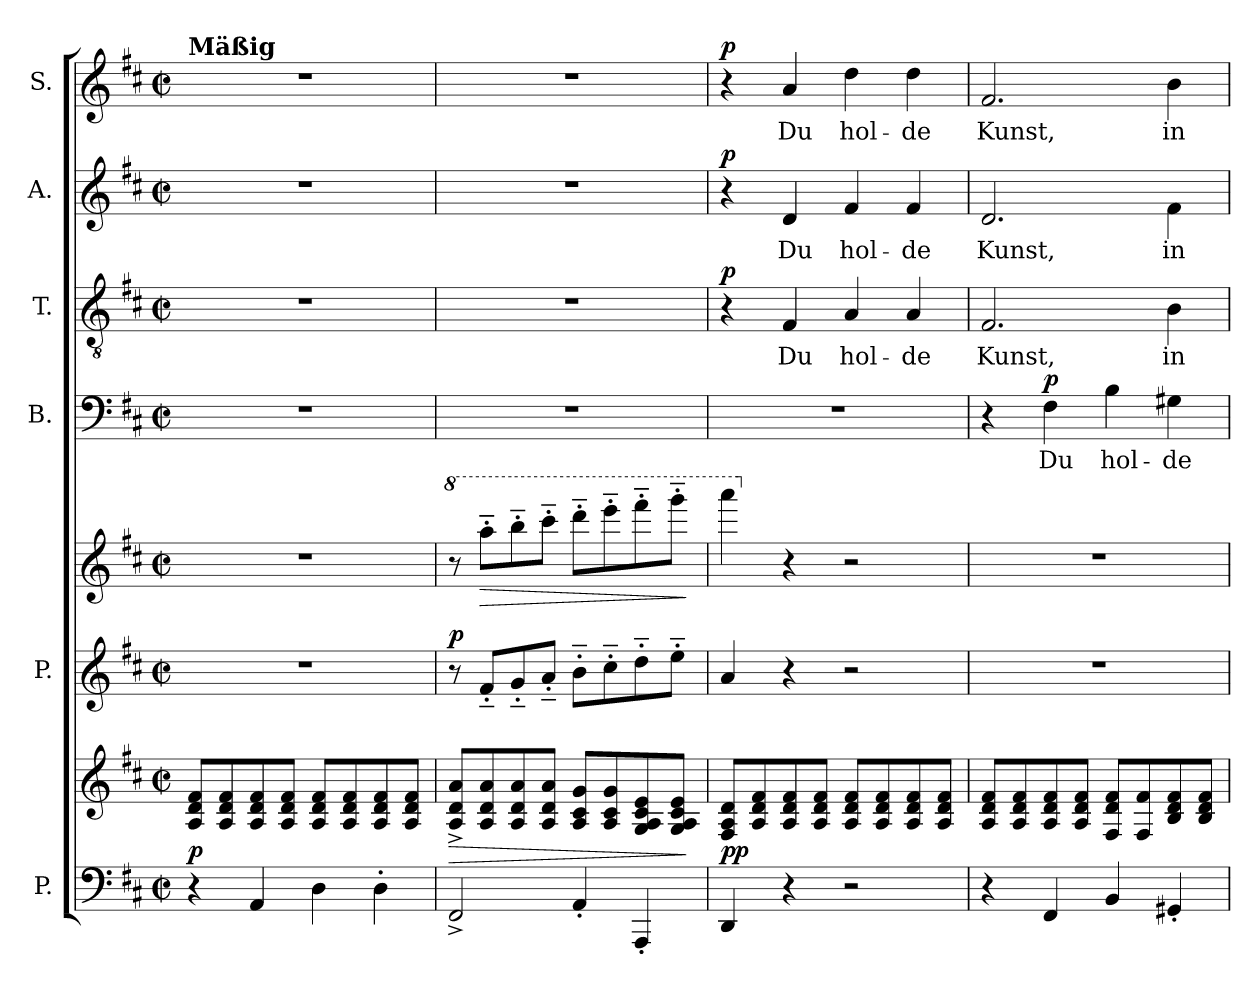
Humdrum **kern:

**kern	**kern	**dynam	**kern	**kern	**dynam	**kern	**text	**dynam	**kern	**text	**dynam	**kern	**text	**dynam	**kern	**text	**dynam
*part6	*part6	*part6	*part5	*part5	*part5	*part4	*part4	*part4	*part3	*part3	*part3	*part2	*part2	*part2	*part1	*part1	*part1
*staff8	*staff7	*staff7/8	*staff6	*staff5	*staff5/6	*staff4	*staff4	*staff4	*staff3	*staff3	*staff3	*staff2	*staff2	*staff2	*staff1	*staff1	*staff1
*I"P.	*	*	*I"P.	*	*	*I"B.	*	*	*I"T.	*	*	*I"A.	*	*	*I"S.	*	*
*I'P.	*	*	*I'P.	*	*	*I'B.	*	*	*I'T.	*	*	*I'A.	*	*	*I'S.	*	*
*clefF4	*clefG2	*	*clefG2	*clefG2	*	*clefF4	*	*	*clefGv2	*	*	*clefG2	*	*	*clefG2	*	*
*k[f#c#]	*k[f#c#]	*	*k[f#c#]	*k[f#c#]	*	*k[f#c#]	*	*	*k[f#c#]	*	*	*k[f#c#]	*	*	*k[f#c#]	*	*
*M2/2	*M2/2	*	*M2/2	*M2/2	*	*M2/2	*	*	*M2/2	*	*	*M2/2	*	*	*M2/2	*	*
*met(c|)	*met(c|)	*	*met(c|)	*met(c|)	*	*met(c|)	*	*	*met(c|)	*	*	*met(c|)	*	*	*met(c|)	*	*
*MM66	*MM66	*	*MM66	*MM66	*	*MM66	*	*	*MM66	*	*	*MM66	*	*	*MM66	*	*
=1	=1	=1	=1	=1	=1	=1	=1	=1	=1	=1	=1	=1	=1	=1	=1	=1	=1
!	!	!	!	!	!	!	!	!	!	!	!	!	!	!	!LO:TX:a:B:t=Mäßig	!	!
!	!	!LO:DY:a=2	!	!	!	!	!	!	!	!	!	!	!	!	!	!	!
4r	8A/ 8d/ 8f#/L	p	1r	1r	.	1r	.	.	1r	.	.	1r	.	.	1r	.	.
.	8A/ 8d/ 8f#/	.	.	.	.	.	.	.	.	.	.	.	.	.	.	.	.
4AA/	8A/ 8d/ 8f#/	.	.	.	.	.	.	.	.	.	.	.	.	.	.	.	.
.	8A/ 8d/ 8f#/J	.	.	.	.	.	.	.	.	.	.	.	.	.	.	.	.
4D\	8A/ 8d/ 8f#/L	.	.	.	.	.	.	.	.	.	.	.	.	.	.	.	.
.	8A/ 8d/ 8f#/	.	.	.	.	.	.	.	.	.	.	.	.	.	.	.	.
4D'\	8A/ 8d/ 8f#/	.	.	.	.	.	.	.	.	.	.	.	.	.	.	.	.
.	8A/ 8d/ 8f#/J	.	.	.	.	.	.	.	.	.	.	.	.	.	.	.	.
=2	=2	=2	=2	=2	=2	=2	=2	=2	=2	=2	=2	=2	=2	=2	=2	=2	=2
!	!	!LO:HP:b	!	!	!	!	!	!	!	!	!	!	!	!	!	!	!
*	*	*	*	*8va	*	*	*	*	*	*	*	*	*	*	*	*	*
!	!	!	!	!	!LO:DY:a=2	!	!	!	!	!	!	!	!	!	!	!	!
2FF#^/	8A/^ 8d/^ 8a/^L	>	8r	8r	p	1r	.	.	1r	.	.	1r	.	.	1r	.	.
!	!	!	!	!	!LO:HP:b	!	!	!	!	!	!	!	!	!	!	!	!
.	8A/ 8d/ 8a/	.	8f#'~/L	8aaa'~\L	>	.	.	.	.	.	.	.	.	.	.	.	.
.	8A/ 8d/ 8a/	.	8g'~/	8bbb'~\	.	.	.	.	.	.	.	.	.	.	.	.	.
.	8A/ 8d/ 8a/J	.	8a'~/J	8cccc#'~\J	.	.	.	.	.	.	.	.	.	.	.	.	.
4AA'/	8A/ 8c#/ 8g/L	.	8b'~\L	8dddd'~\L	.	.	.	.	.	.	.	.	.	.	.	.	.
.	8A/ 8c#/ 8g/	.	8cc#'~\	8eeee'~\	.	.	.	.	.	.	.	.	.	.	.	.	.
4AAA'/	8G/ 8A/ 8c#/ 8e/	.	8dd'~\	8ffff#'~\	.	.	.	.	.	.	.	.	.	.	.	.	.
.	8G/ 8A/ 8c#/ 8e/J	.	8ee'~\J	8gggg'~\J	.	.	.	.	.	.	.	.	.	.	.	.	.
.	.	]	.	.	]	.	.	.	.	.	.	.	.	.	.	.	.
=3	=3	=3	=3	=3	=3	=3	=3	=3	=3	=3	=3	=3	=3	=3	=3	=3	=3
!	!	!LO:DY:a=2	!	!	!	!	!	!	!	!	!LO:DY:a	!	!	!LO:DY:a	!	!	!LO:DY:a
4DD/	8F#/ 8A/ 8d/L	pp	4a/	4aaaa\	.	1r	.	.	4r	.	p	4r	.	p	4r	.	p
.	8A/ 8d/ 8f#/	.	.	.	.	.	.	.	.	.	.	.	.	.	.	.	.
*	*	*	*	*X8va	*	*	*	*	*	*	*	*	*	*	*	*	*
!	!	!	!	!	!	!	!	!	!	!LO:LY:b	!	!	!LO:LY:b	!	!	!LO:LY:b	!
4r	8A/ 8d/ 8f#/	.	4r	4r	.	.	.	.	4F#/	Du	.	4d/	Du	.	4a/	Du	.
.	8A/ 8d/ 8f#/J	.	.	.	.	.	.	.	.	.	.	.	.	.	.	.	.
!	!	!	!	!	!	!	!	!	!	!LO:LY:b	!	!	!LO:LY:b	!	!	!LO:LY:b	!
2r	8A/ 8d/ 8f#/L	.	2r	2r	.	.	.	.	4A/	hol-	.	4f#/	hol-	.	4dd\	hol-	.
.	8A/ 8d/ 8f#/	.	.	.	.	.	.	.	.	.	.	.	.	.	.	.	.
!	!	!	!	!	!	!	!	!	!	!LO:LY:b	!	!	!LO:LY:b	!	!	!LO:LY:b	!
.	8A/ 8d/ 8f#/	.	.	.	.	.	.	.	4A/	-de	.	4f#/	-de	.	4dd\	-de	.
.	8A/ 8d/ 8f#/J	.	.	.	.	.	.	.	.	.	.	.	.	.	.	.	.
=4	=4	=4	=4	=4	=4	=4	=4	=4	=4	=4	=4	=4	=4	=4	=4	=4	=4
!	!	!	!	!	!	!	!	!	!	!LO:LY:b	!	!	!LO:LY:b	!	!	!LO:LY:b	!
4r	8A/ 8d/ 8f#/L	.	1r	1r	.	4r	.	.	2.F#/	Kunst,	.	2.d/	Kunst,	.	2.f#/	Kunst,	.
.	8A/ 8d/ 8f#/	.	.	.	.	.	.	.	.	.	.	.	.	.	.	.	.
!	!	!	!	!	!	!	!LO:LY:b	!LO:DY:a	!	!	!	!	!	!	!	!	!
4FF#/	8A/ 8d/ 8f#/	.	.	.	.	4F#\	Du	p	.	.	.	.	.	.	.	.	.
.	8A/ 8d/ 8f#/J	.	.	.	.	.	.	.	.	.	.	.	.	.	.	.	.
!	!	!	!	!	!	!	!LO:LY:b	!	!	!	!	!	!	!	!	!	!
4BB/	8F#/ 8d/ 8f#/L	.	.	.	.	4B\	hol-	.	.	.	.	.	.	.	.	.	.
.	8F#/ 8f#/	.	.	.	.	.	.	.	.	.	.	.	.	.	.	.	.
!	!	!	!	!	!	!	!LO:LY:b	!	!	!LO:LY:b	!	!	!LO:LY:b	!	!	!LO:LY:b	!
4GG#X'/	8B/ 8d/ 8f#/	.	.	.	.	4G#X\	-de	.	4B\	in	.	4f#\	in	.	4b\	in	.
.	8B/ 8d/ 8f#/J	.	.	.	.	.	.	.	.	.	.	.	.	.	.	.	.
=	=	=	=	=	=	=	=	=	=	=	=	=	=	=	=	=	=
*-	*-	*-	*-	*-	*-	*-	*-	*-	*-	*-	*-	*-	*-	*-	*-	*-	*-
